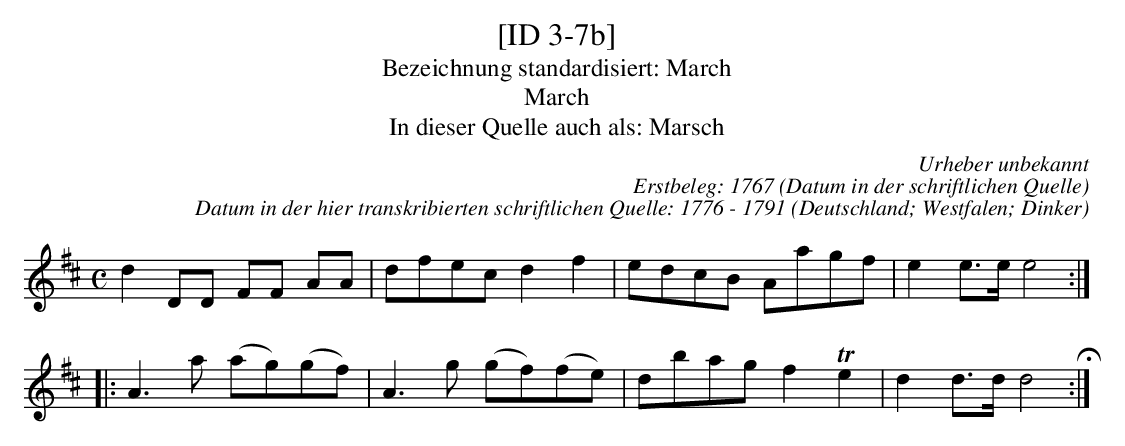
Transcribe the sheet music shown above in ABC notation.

X:1
T:[ID 3-7b]
T:Bezeichnung standardisiert: March
T:March
T:In dieser Quelle auch als: Marsch
C:Urheber unbekannt
C:Erstbeleg: 1767 (Datum in der schriftlichen Quelle)
C:Datum in der hier transkribierten schriftlichen Quelle: 1776 - 1791
O:Deutschland; Westfalen; Dinker
L:1/8
M:C
K:D
d2DD FF AA | dfecd2f2 | edcB Aagf | e2e>ee4 ::
A3a (ag)(gf) | A3g (gf)(fe) | dbagf2Te2 | d2d>dd4 H:|
